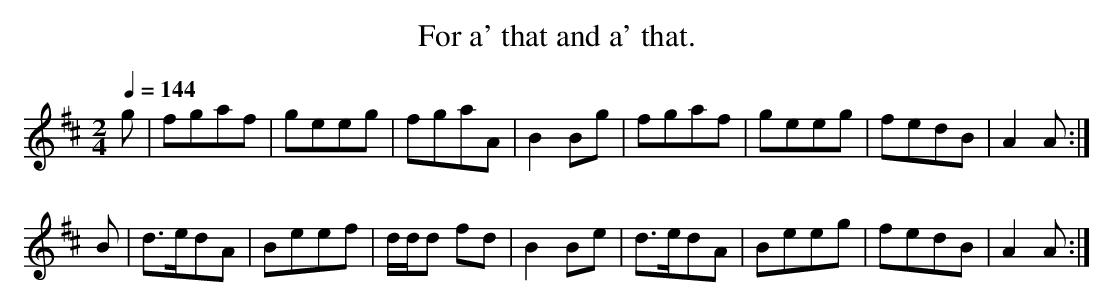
X:1
T:For a' that and a' that.
M:2/4
L:1/8
Q:1/4=144
K:A mixolydian
g|fgaf |geeg|fgaA    |B2Bg|fgaf |geeg|fedB|A2A:|
B|d>edA|Beef|d/d/d fd|B2Be|d>edA|Beeg|fedB|A2A:|
